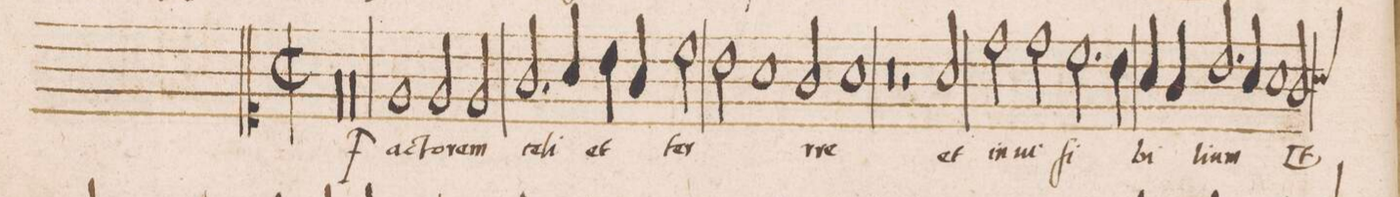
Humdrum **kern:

**kern	**text
*I"DISCANTVS	*
*clefC1	*
*k[]	*
*met(C|)	*
*M2/1	*
00r	.
=2-	=2-
=3-	=3-
00r	.
=4-	=4-
=5-	=5-
1e	Fa-
2e/	-cto-
2e/	-rem
=6-	=6-
2.g/	ce-
4a/	.
4b\	.
4g/	.
2cc\	.
=7-	=7-
2b\	-li
1a	et
2g/	ter-
=8-	=8-
1a	-rre
0r	.
=9-	=9-
2r	.
2a/	et
=10-	=10-
2dd\	in-
2dd\	-ui-
2.cc\	-ſi-
4b\	.
=11-	=11-
4a/	.
4g/	.
2.b/	-bi-
4a/	-li-
1a/	-um
=12-	=12-
*custos:a	*
2g/	Et
*-	*-
